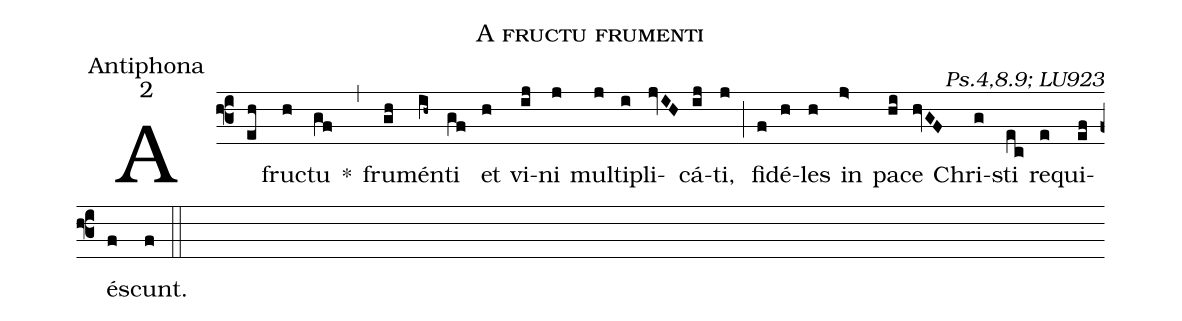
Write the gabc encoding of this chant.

name:A fructu frumenti;
office-part:Antiphona;
mode:2;
commentary:Ps.4,8.9; LU923;
%%
(f3)
A(eh) fru(h)ctu(gf) *(,)
fru(gh)mén(ih~)ti(gf) et(h) vi(ij)ni(j) mul(j)ti(i)pli(jvIH)cá(ij)ti,(j) (;)
fi(f)dé(h)les(h) in(j>) pa(hi)ce(hvGF) Chri(g)sti(ec) re(e)qui(ef)é(f)scunt.(f) (::)
